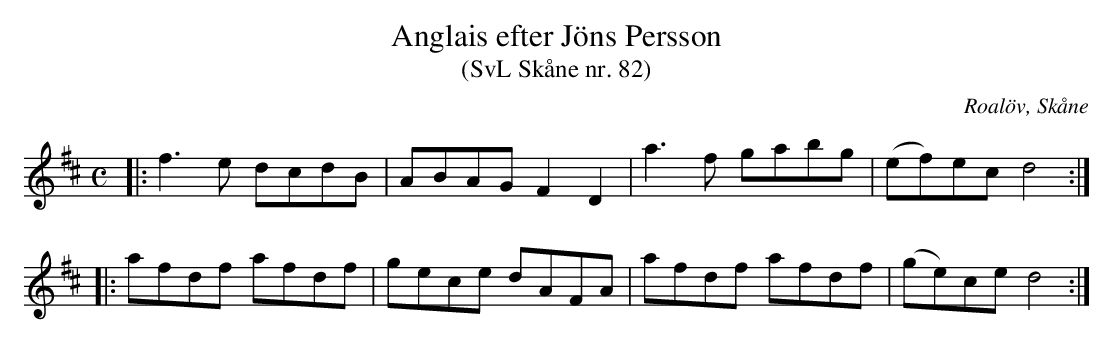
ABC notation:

X:1
T:Anglais efter Jöns Persson
T:(SvL Skåne nr. 82)
O:Roalöv, Skåne
M:C
L:1/8
K:D
|: f3 e dcdB | ABAG F2 D2 | a3 f gabg | (ef)ec d4 :|
|: afdf afdf | gece dAFA | afdf afdf | (ge)ce d4 :|
